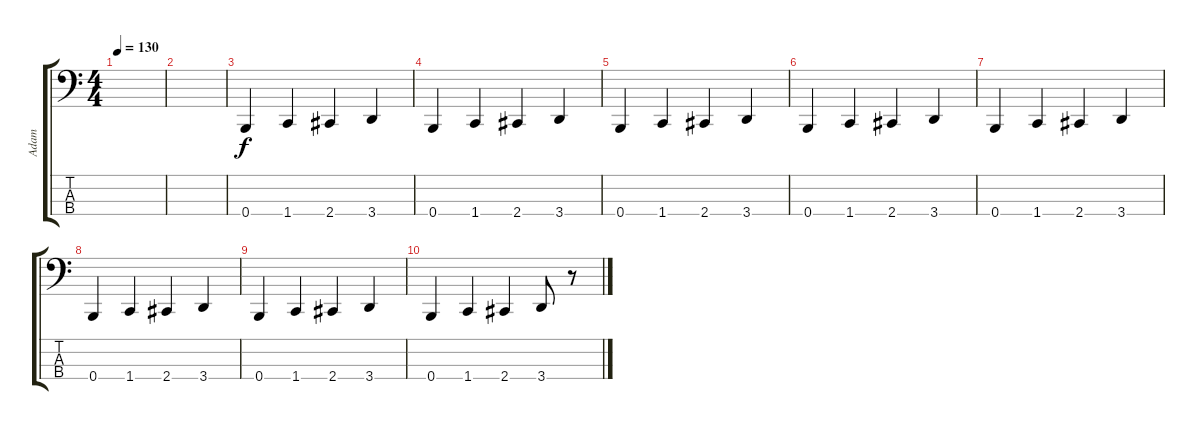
\track ("Adam" "Adam") {instrument electricbasspick}
\staff {score tabs}
\tuning (E2 B1 Gb1 B0) {hide}
\ts (4 4)
\tempo 130
\clef f4
\ks c
|
|
0.4.4 1.4.4 2.4.4 3.4.4 |
0.4.4 1.4.4 2.4.4 3.4.4 |
0.4.4 1.4.4 2.4.4 3.4.4 |
0.4.4 1.4.4 2.4.4 3.4.4 |
0.4.4 1.4.4 2.4.4 3.4.4 |
0.4.4 1.4.4 2.4.4 3.4.4 |
0.4.4 1.4.4 2.4.4 3.4.4 |
0.4.4 1.4.4 2.4.4 3.4.8 r.8
